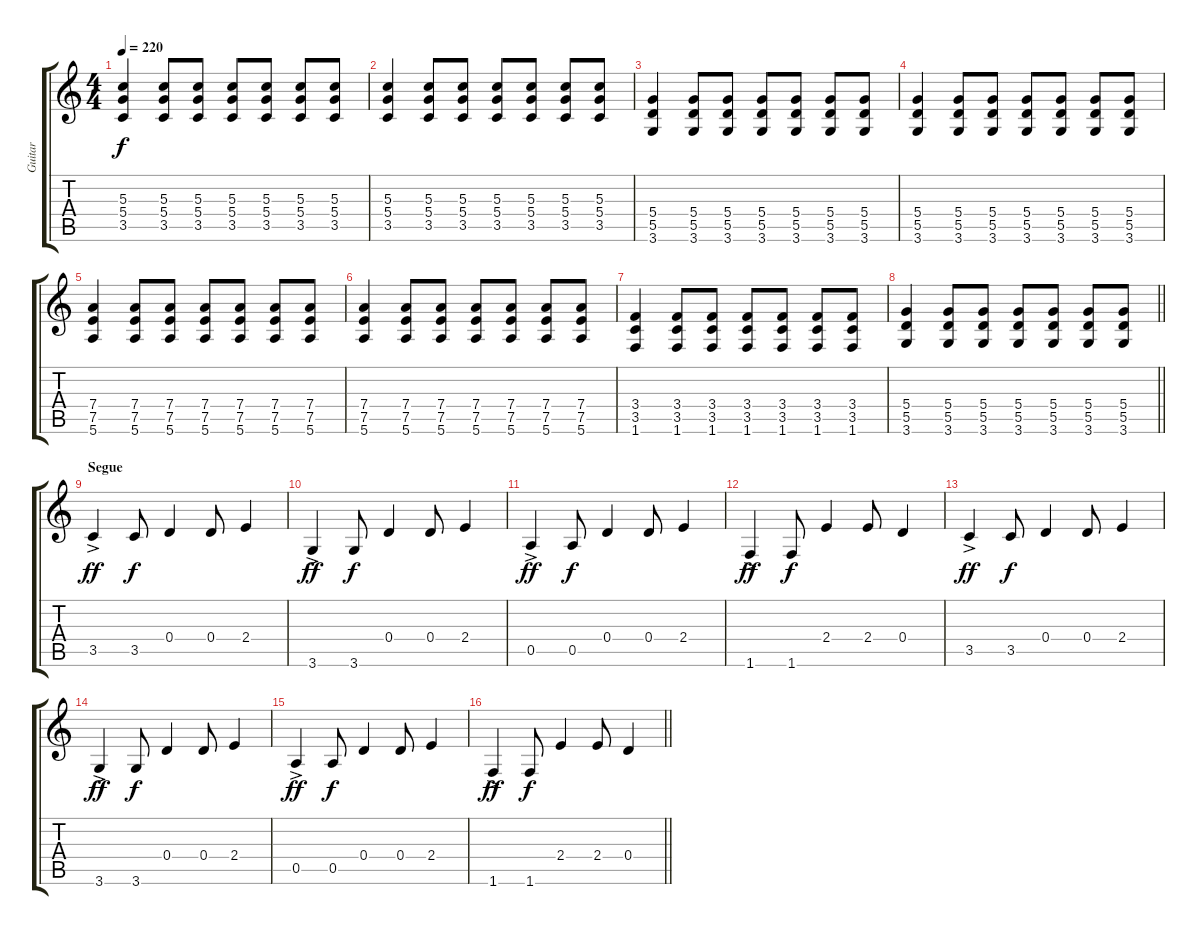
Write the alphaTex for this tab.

\track ("Guitar" "Guitar") {instrument distortionguitar}
\staff {score tabs}
\tuning (E4 B3 G3 D3 A2 E2) {hide}
\ts (4 4)
\tempo 220
\clef g2
\ks c
(5.3 5.4 3.5).4{dy f} (5.3 5.4 3.5).8 (5.3 5.4 3.5).8 (5.3 5.4 3.5).8 (5.3 5.4 3.5).8 (5.3 5.4 3.5).8 (5.3 5.4 3.5).8 |
(5.3 5.4 3.5).4 (5.3 5.4 3.5).8 (5.3 5.4 3.5).8 (5.3 5.4 3.5).8 (5.3 5.4 3.5).8 (5.3 5.4 3.5).8 (5.3 5.4 3.5).8 |
(5.4 5.5 3.6).4 (5.4 5.5 3.6).8 (5.4 5.5 3.6).8 (5.4 5.5 3.6).8 (5.4 5.5 3.6).8 (5.4 5.5 3.6).8 (5.4 5.5 3.6).8 |
(5.4 5.5 3.6).4 (5.4 5.5 3.6).8 (5.4 5.5 3.6).8 (5.4 5.5 3.6).8 (5.4 5.5 3.6).8 (5.4 5.5 3.6).8 (5.4 5.5 3.6).8 |
(7.4 7.5 5.6).4 (7.4 7.5 5.6).8 (7.4 7.5 5.6).8 (7.4 7.5 5.6).8 (7.4 7.5 5.6).8 (7.4 7.5 5.6).8 (7.4 7.5 5.6).8 |
(7.4 7.5 5.6).4 (7.4 7.5 5.6).8 (7.4 7.5 5.6).8 (7.4 7.5 5.6).8 (7.4 7.5 5.6).8 (7.4 7.5 5.6).8 (7.4 7.5 5.6).8 |
(3.4 3.5 1.6).4 (3.4 3.5 1.6).8 (3.4 3.5 1.6).8 (3.4 3.5 1.6).8 (3.4 3.5 1.6).8 (3.4 3.5 1.6).8 (3.4 3.5 1.6).8 |
\barLineRight lightlight
(5.4 5.5 3.6).4 (5.4 5.5 3.6).8 (5.4 5.5 3.6).8 (5.4 5.5 3.6).8 (5.4 5.5 3.6).8 (5.4 5.5 3.6).8 (5.4 5.5 3.6).8 |
\section ("" "Segue")
3.5{ac}.4{dy ff} 3.5.8{dy f} 0.4.4 0.4.8 2.4.4 |
3.6{ac}.4{dy ff} 3.6.8{dy f} 0.4.4 0.4.8 2.4.4 |
0.5{ac}.4{dy ff} 0.5.8{dy f} 0.4.4 0.4.8 2.4.4 |
1.6{ac}.4{dy ff} 1.6.8{dy f} 2.4.4 2.4.8 0.4.4 |
3.5{ac}.4{dy ff} 3.5.8{dy f} 0.4.4 0.4.8 2.4.4 |
3.6{ac}.4{dy ff} 3.6.8{dy f} 0.4.4 0.4.8 2.4.4 |
0.5{ac}.4{dy ff} 0.5.8{dy f} 0.4.4 0.4.8 2.4.4 |
\barLineRight lightlight
1.6{ac}.4{dy ff} 1.6.8{dy f} 2.4.4 2.4.8 0.4.4
